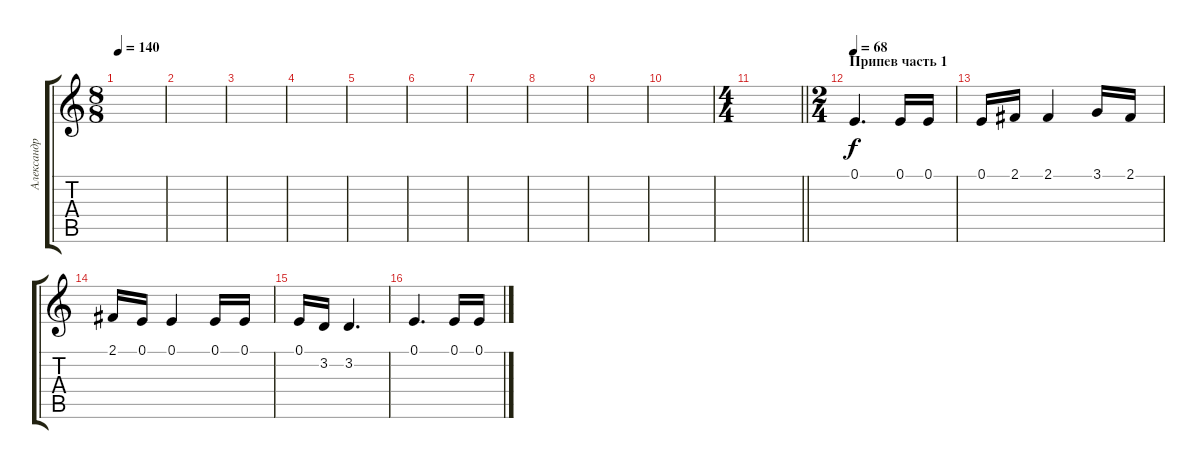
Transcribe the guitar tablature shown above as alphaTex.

\track ("Александр Булгаков" "Александр ") {instrument flute}
\staff {score tabs}
\tuning (E4 B3 G3 D3 A2 E2) {hide}
\ts (8 8)
\tempo 140
\clef g2
\ks c
|
|
|
|
|
|
|
|
|
|
\ts (4 4)
\barLineRight lightlight
|
\ts (2 4)
\section ("" "Припев часть 1")
\tempo 68
0.1.4{d} 0.1.16 0.1.16 |
0.1.16 2.1.16 2.1.4 3.1.16 2.1.16 |
2.1.16 0.1.16 0.1.4 0.1.16 0.1.16 |
0.1.16 3.2.16 3.2.4{d} |
0.1.4{d} 0.1.16 0.1.16
